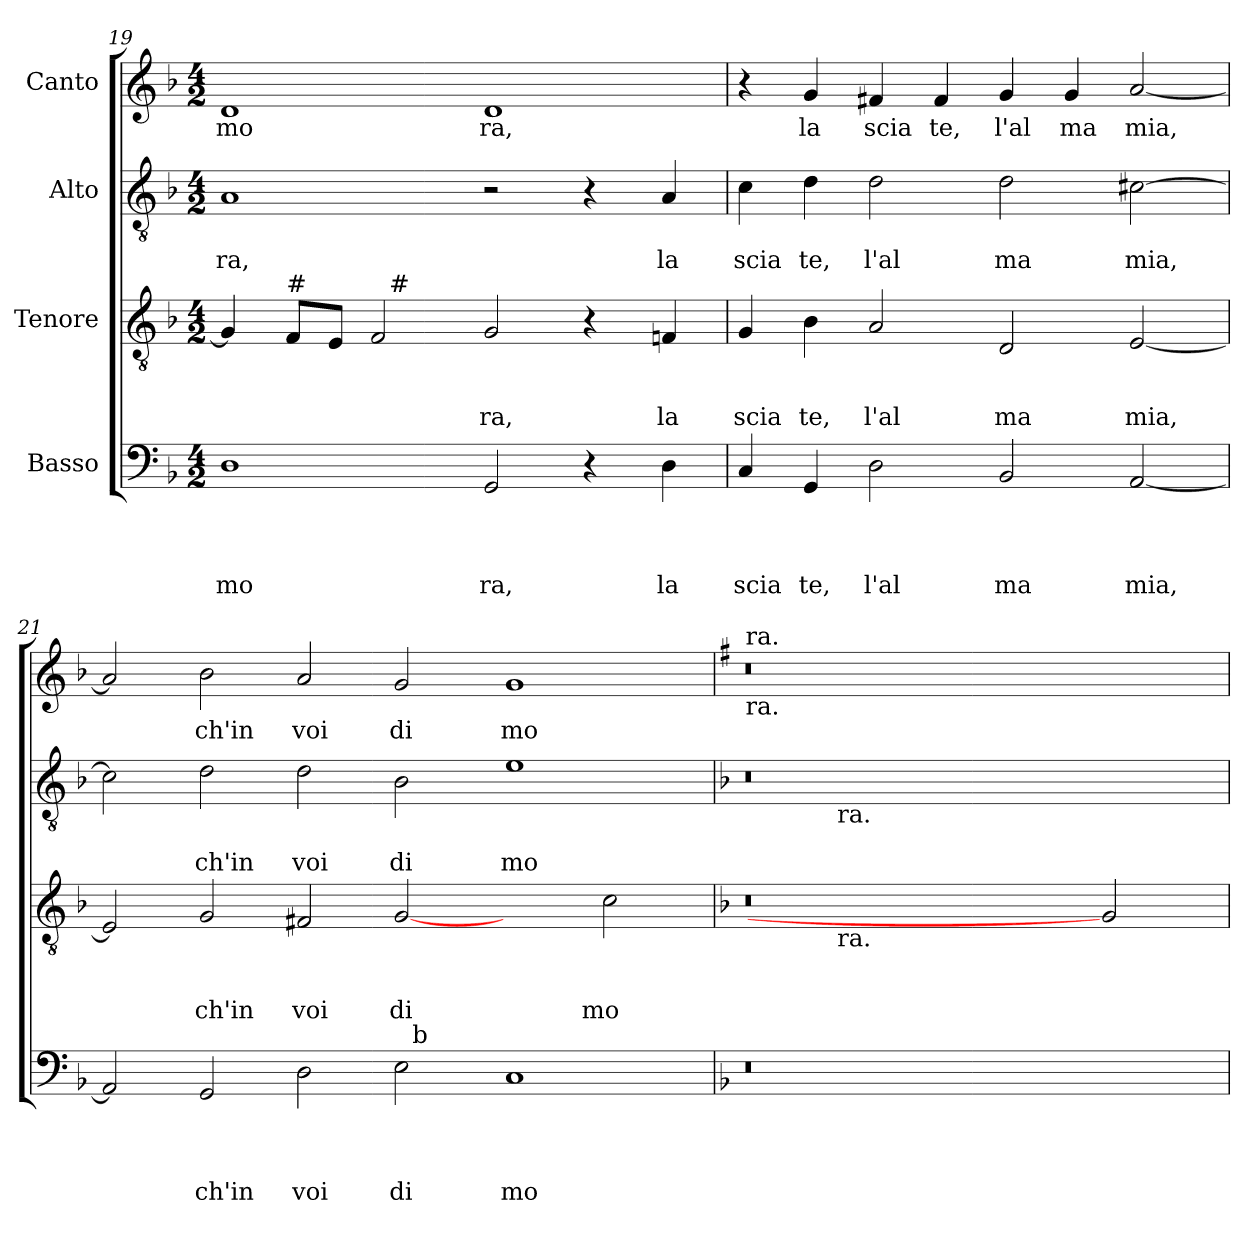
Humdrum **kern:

**kern	**text	**text	**text	**text	**kern	**text	**text	**text	**kern	**text	**text	**kern	**text
*part4	*part4	*part4	*part4	*part4	*part3	*part3	*part3	*part3	*part2	*part2	*part2	*part1	*part1
*staff4	*staff4	*staff4	*staff4	*staff4	*staff3	*staff3	*staff3	*staff3	*staff2	*staff2	*staff2	*staff1	*staff1
*I"Basso	*	*	*	*	*I"Tenore	*	*	*	*I"Alto	*	*	*I"Canto	*
*clefF4	*	*	*	*	*clefGv2	*	*	*	*clefGv2	*	*	*clefG2	*
*ITrd-3c-5	*	*	*	*	*	*	*	*	*ITrd-3c-5	*	*	*ITrd-3c-5	*
*k[b-e-]	*	*	*	*	*k[b-]	*	*	*	*k[b-e-]	*	*	*k[b-e-]	*
*B-:	*	*	*	*	*F:	*	*	*	*B-:	*	*	*B-:	*
*M4/2	*	*	*	*	*M4/2	*	*	*	*M4/2	*	*	*M4/2	*
=19	=19	=19	=19	=19	=19	=19	=19	=19	=19	=19	=19	=19	=19
!	!	!	!	!LO:LY:b	!	!	!	!	!	!	!LO:LY:b	!	!LO:LY:b
*	*	*	*	*	*^	*	*	*	*	*	*	*	*
1G	.	.	.	mo	4G/]	2ryy	.	.	.	1d	.	ra,	1g	mo
!	!	!	!	!	!LO:TX:a:t=#	!	!	!	!	!	!	!	!	!
.	.	.	.	.	8F/L	.	.	.	.	.	.	.	.	.
.	.	.	.	.	8E/J	.	.	.	.	.	.	.	.	.
.	.	.	.	.	2F/	32ryy	.	.	.	.	.	.	.	.
!	!	!	!	!	!	!LO:TX:a:t=#	!	!	!	!	!	!	!	!
.	.	.	.	.	.	1ryy	.	.	.	.	.	.	.	.
!	!	!	!	!LO:LY:b	!	!	!	!	!LO:LY:b	!	!	!	!	!LO:LY:b
2C/	.	.	.	ra,	2G/	.	.	.	ra,	2r	.	.	1g	ra,
4r	.	.	.	.	4r	.	.	.	.	4r	.	.	.	.
.	.	.	.	.	.	4...ryy	.	.	.	.	.	.	.	.
!	!	!	!	!LO:LY:b	!	!	!	!	!LO:LY:b	!	!	!LO:LY:b	!	!
4G\	.	.	.	la	4Fn/	.	.	.	la	4d/	.	la	.	.
=20	=20	=20	=20	=20	=20	=20	=20	=20	=20	=20	=20	=20	=20	=20
!	!	!	!	!LO:LY:b	!	!	!	!	!LO:LY:b	!	!	!LO:LY:b	!	!
*	*	*	*	*	*v	*v	*	*	*	*	*	*	*	*
4F/	.	.	.	scia	4G/	.	.	scia	4f\	.	scia	4r	.
!	!	!	!	!LO:LY:b	!	!	!	!LO:LY:b	!	!	!LO:LY:b	!	!LO:LY:b
4C/	.	.	.	te,	4B-\	.	.	te,	4g\	.	te,	4cc/	la
!	!	!	!	!LO:LY:b	!	!	!	!LO:LY:b	!	!	!LO:LY:b	!	!LO:LY:b
2G\	.	.	.	l'al	2A/	.	.	l'al	2g\	.	l'al	4bn/	scia
!	!	!	!	!	!	!	!	!	!	!	!	!	!LO:LY:b
.	.	.	.	.	.	.	.	.	.	.	.	4b/	te,
!	!	!	!	!LO:LY:b	!	!	!	!LO:LY:b	!	!	!LO:LY:b	!	!LO:LY:b
2E-/	.	.	.	ma	2D/	.	.	ma	2g\	.	ma	4cc/	l'al
!	!	!	!	!	!	!	!	!	!	!	!	!	!LO:LY:b
.	.	.	.	.	.	.	.	.	.	.	.	4cc/	ma
!	!	!	!	!LO:LY:b	!	!	!	!LO:LY:b	!	!	!LO:LY:b	!	!LO:LY:b
[<2D/	.	.	.	mia,	[<2E/	.	.	mia,	[>2f#X\	.	mia,	[<2dd/	mia,
=21	=21	=21	=21	=21	=21	=21	=21	=21	=21	=21	=21	=21	=21
*^	*	*	*	*	*	*	*	*	*	*	*	*	*
2D/]	1ryy	.	.	.	.	2E/]	.	.	.	2f#\]	.	.	2dd</]	.
!	!	!	!	!	!LO:LY:b	!	!	!	!LO:LY:b	!	!	!LO:LY:b	!	!LO:LY:b
2C/	.	.	.	.	ch'in	2G/	.	.	ch'in	2g\	.	ch'in	2ee-\	ch'in
!	!	!	!	!	!LO:LY:b	!	!	!	!LO:LY:b	!	!	!LO:LY:b	!	!LO:LY:b
2G\	2ryy	.	.	.	voi	2F#X/	.	.	voi	2g\	.	voi	2dd/	voi
!	!	!	!	!	!LO:LY:b	!	!	!	!LO:LY:b	!	!	!LO:LY:b	!	!LO:LY:b
2A\	32ryy	.	.	.	di	[2G	.	.	di	2e-\	.	di	2cc/	di
!	!LO:TX:a:t=b	!	!	!	!	!	!	!	!	!	!	!	!	!
.	1ryy	.	.	.	.	.	.	.	.	.	.	.	.	.
!	!	!	!	!	!LO:LY:b	!	!	!	!	!	!	!LO:LY:b	!	!LO:LY:b
1F	.	.	.	.	mo	2ryy	.	.	.	1a	.	mo	1cc	mo
!	!	!	!	!	!	!	!	!	!LO:LY:b	!	!	!	!	!
.	.	.	.	.	.	2c\	.	.	mo	.	.	.	.	.
.	4...ryy	.	.	.	.	.	.	.	.	.	.	.	.	.
*v	*v	*	*	*	*	*	*	*	*	*	*	*	*	*
=22	=22	=22	=22	=22	=22	=22	=22	=22	=22	=22	=22	=22	=22
*	*	*	*	*	*	*	*	*	*	*	*	*k[]	*
*	*	*	*	*	*	*	*	*	*	*	*	*C:	*
*^	*	*	*	*	*	*	*	*	*	*	*	*	*
!	!	!	!	!	!	!	!	!	!	!	!	!	!LO:TX:b:t=ra.	!
!	!	!	!	!	!	!	!	!	!	!	!	!	!LO:TX:a:t=ra.	!
*v	*v	*	*	*	*	*^	*	*	*	*^	*	*	*	*
0r	.	.	.	.	0r	4ryy	.	.	.	0r	4ryy	.	.	0r	.
.	.	.	.	.	.	16ryy	.	.	.	.	16ryy	.	.	.	.
!	!	!	!	!	!	!	!	!	!	!	!LO:TX:b:t=ra.	!	!	!	!
!	!	!	!	!	!	!LO:TX:b:t=ra.	!	!	!	!	!	!	!	!	!
.	.	.	.	.	.	1ryy	.	.	.	.	1ryy	.	.	.	.
.	.	.	.	.	.	1ryy	.	.	.	.	1ryy	.	.	.	.
2ryy	.	.	.	.	2G]	.	.	.	.	2ryy	.	.	.	2ryy	.
.	.	.	.	.	.	8.ryy	.	.	.	.	8.ryy	.	.	.	.
*	*	*	*	*	*v	*v	*	*	*	*	*	*	*	*	*
*	*	*	*	*	*	*	*	*	*v	*v	*	*	*	*
=	=	=	=	=	=	=	=	=	=	=	=	=	=
*-	*-	*-	*-	*-	*-	*-	*-	*-	*-	*-	*-	*-	*-
